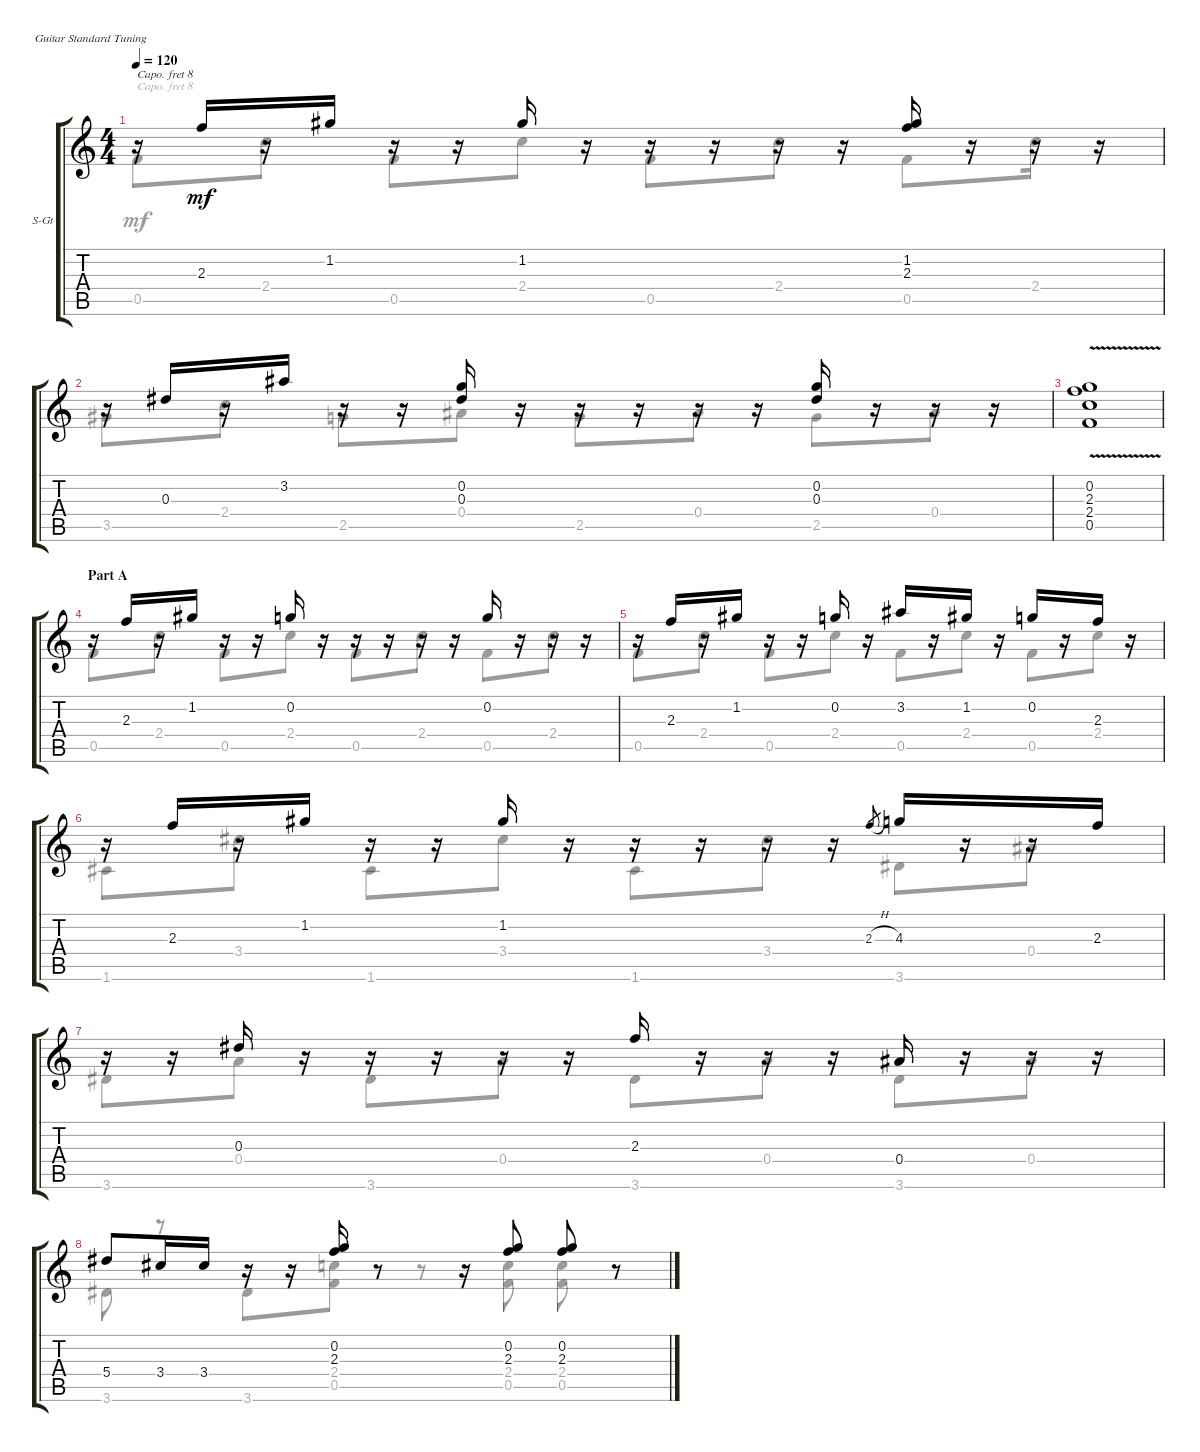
\defaultSystemsLayout 4
\bracketExtendMode groupsimilarinstruments
\firstSystemTrackNameOrientation horizontal
\otherSystemsTrackNameOrientation horizontal
\track ("Solo guitar (capo 8)" "S-Gt") {instrument acousticguitarsteel}
\staff {score tabs}
\capo 8
\tuning (E4 B3 G3 D3 A2 E2)
\voice
\ts (4 4)
\tempo 120
\clef g2
\ks c
r.16{dy mf} 2.3.16 r.16 1.2.16 r.16 r.16 1.2.16 r.16 r.16 r.16 r.16 r.16 (1.2 2.3).16 r.16 r.16 r.16 |
r.16 0.3.16 r.16 3.2.16 r.16 r.16 (0.2 0.3).16 r.16 r.16 r.16 r.16 r.16 (0.2 0.3).16 r.16 r.16 r.16 |
(2.4{v} 2.3{v} 0.2 0.5).1 |
\section ("" "Part A")
r.16 2.3.16 r.16 1.2.16 r.16 r.16 0.2.16 r.16 r.16 r.16 r.16 r.16 0.2.16 r.16 r.16 r.16 |
r.16 2.3.16 r.16 1.2.16 r.16 r.16 0.2.16 r.16 3.2.16 r.16 1.2.16 r.16 0.2.16 r.16 2.3.16 r.16 |
r.16 2.3.16 r.16 1.2.16 r.16 r.16 1.2.16 r.16 r.16 r.16 r.16 r.16 2.3{h}.8{gr} 4.3.16 r.16 r.16 2.3.16 |
r.16 r.16 0.3.16 r.16 r.16 r.16 r.16 r.16 2.3.16 r.16 r.16 r.16 0.4.16 r.16 r.16 r.16 |
5.4.8 3.4.16 3.4.16 r.16 r.16 (2.3 0.2).16 r.8 r.16 (0.2 2.3).8 (2.3 0.2).8 r.8
\voice
\clef g2
\ottava regular
\simile none
\ks c
0.5.8{dy mf} 2.4.8 0.5.8 2.4.8 0.5.8 2.4.8 0.5.8 2.4.16 r.16 |
3.5.8 2.4.8 2.5.8 0.4.8 2.5.8 0.4.8 2.5.8 0.4.8 |
|
0.5.8 2.4.8 0.5.8 2.4.8 0.5.8 2.4.8 0.5.8 2.4.8 |
0.5.8 2.4.8 0.5.8 2.4.8 0.5.8 2.4.8 0.5.8 2.4.8 |
1.6.8 3.4.8 1.6.8 3.4.8 1.6.8 3.4.8 3.6.8 0.4.8 |
3.6.8 0.4.8 3.6.8 0.4.8 3.6.8 0.4.8 3.6.8 0.4.8 |
3.6.8 r.8 3.6.8 (0.5 2.4).8 r.8 (0.5 2.4).8 (2.4 0.5).8 r.8
